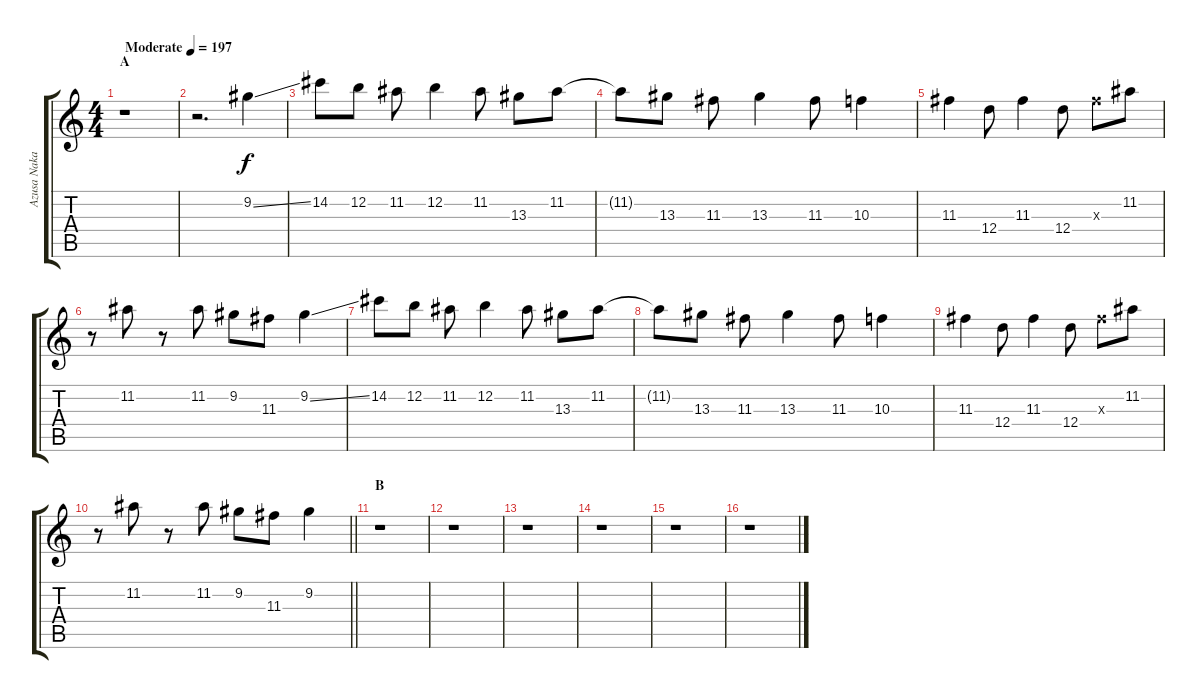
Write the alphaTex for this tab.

\track ("Azusa Nakano" "Azusa Naka") {instrument overdrivenguitar}
\staff {score tabs}
\tuning (E4 B3 G3 D3 A2 E2) {hide}
\ts (4 4)
\section ("" "A")
\tempo (197 "Moderate")
\clef g2
\ks c
r.1{dy f instrument overdrivenguitar} |
r.2{d} 9.2{ss}.4 |
14.2.8 12.2.8 11.2.8 12.2.4 11.2.8 13.3.8 11.2.8 |
11.2{t}.8 13.3.8 11.3.8 13.3.4 11.3.8 10.3.4 |
11.3.4 12.4.8 11.3.4 12.4.8 11.3{x}.8 11.2.8 |
r.8 11.2.8 r.8 11.2.8 9.2.8 11.3.8 9.2{ss}.4 |
14.2.8 12.2.8 11.2.8 12.2.4 11.2.8 13.3.8 11.2.8 |
11.2{t}.8 13.3.8 11.3.8 13.3.4 11.3.8 10.3.4 |
11.3.4 12.4.8 11.3.4 12.4.8 11.3{x}.8 11.2.8 |
\barLineRight lightlight
r.8 11.2.8 r.8 11.2.8 9.2.8 11.3.8 9.2.4 |
\section ("" "B")
r.1 |
r.1 |
r.1 |
r.1 |
r.1 |
r.1
